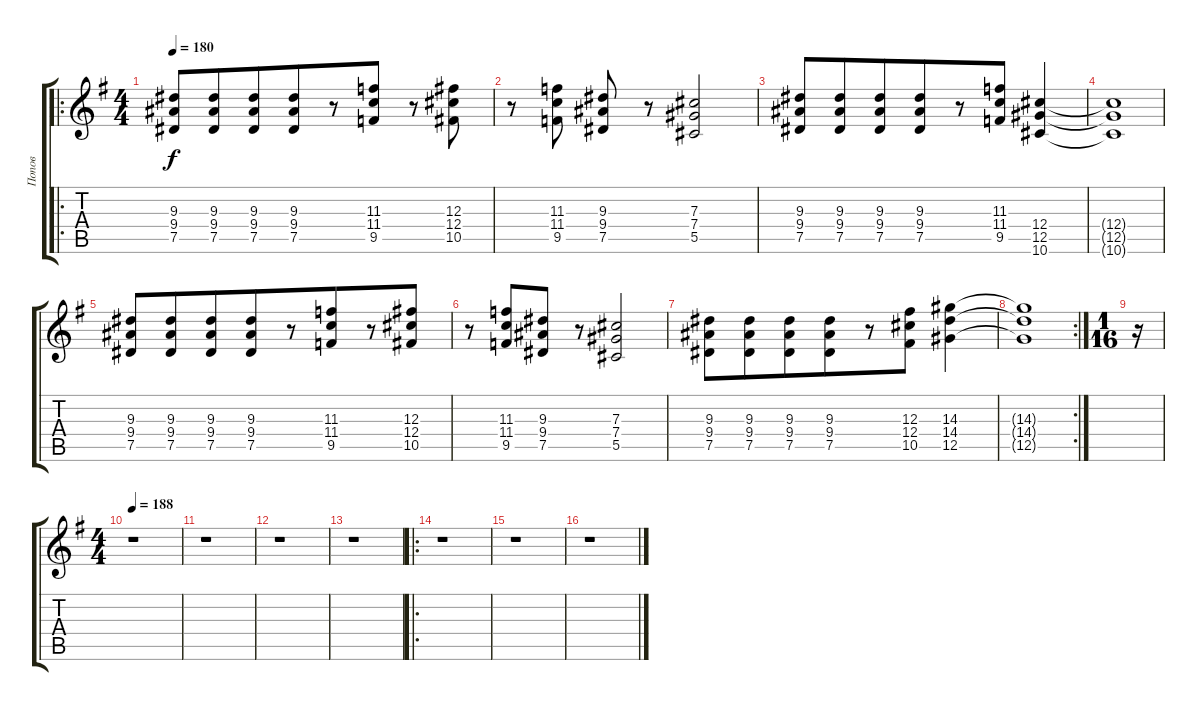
\track ("Попов" "Попов") {instrument distortionguitar}
\staff {score tabs}
\tuning (Eb4 Bb3 Gb3 Db3 Ab2 Eb2) {hide}
\ro
\ts (4 4)
\tempo 180
\clef g2
\ks g
(9.3 9.4 7.5).8{dy f instrument distortionguitar} (9.3 9.4 7.5).8{beam merge} (9.3 9.4 7.5).8 (9.3 9.4 7.5).8{beam merge} r.8{beam merge} (11.3 11.4 9.5).8 r.8{beam merge} (12.3 12.4 10.5).8 |
r.8{beam merge} (11.3 11.4 9.5).8 (9.3 9.4 7.5).8 r.8{beam merge} (7.3 7.4 5.5).2 |
(9.3 9.4 7.5).8{beam merge} (9.3 9.4 7.5).8{beam merge} (9.3 9.4 7.5).8{beam merge} (9.3 9.4 7.5).8{beam merge} r.8{beam merge} (11.3 11.4 9.5).8{beam merge} (12.4 12.5 10.6).4 |
(12.4{t} 12.5{t} 10.6{t}).1 |
(9.3 9.4 7.5).8{beam merge} (9.3 9.4 7.5).8{beam merge} (9.3 9.4 7.5).8{beam merge} (9.3 9.4 7.5).8{beam merge} r.8{beam merge} (11.3 11.4 9.5).8{beam merge} r.8{beam merge} (12.3 12.4 10.5).8 |
r.8{beam merge} (11.3 11.4 9.5).8{beam merge} (9.3 9.4 7.5).8{beam merge} r.8{beam merge} (7.3 7.4 5.5).2 |
(9.3 9.4 7.5).8{beam merge} (9.3 9.4 7.5).8{beam merge} (9.3 9.4 7.5).8{beam merge} (9.3 9.4 7.5).8{beam merge} r.8{beam merge} (12.3 12.4 10.5).8{beam merge} (14.3 14.4 12.5).4 |
\rc 2
(14.3{t} 14.4{t} 12.5{t}).1 |
\ts (1 16)
r.16 |
\ts (4 4)
\tempo 188
r.1 |
r.1 |
r.1 |
r.1 |
\ro
r.1 |
r.1 |
r.1
